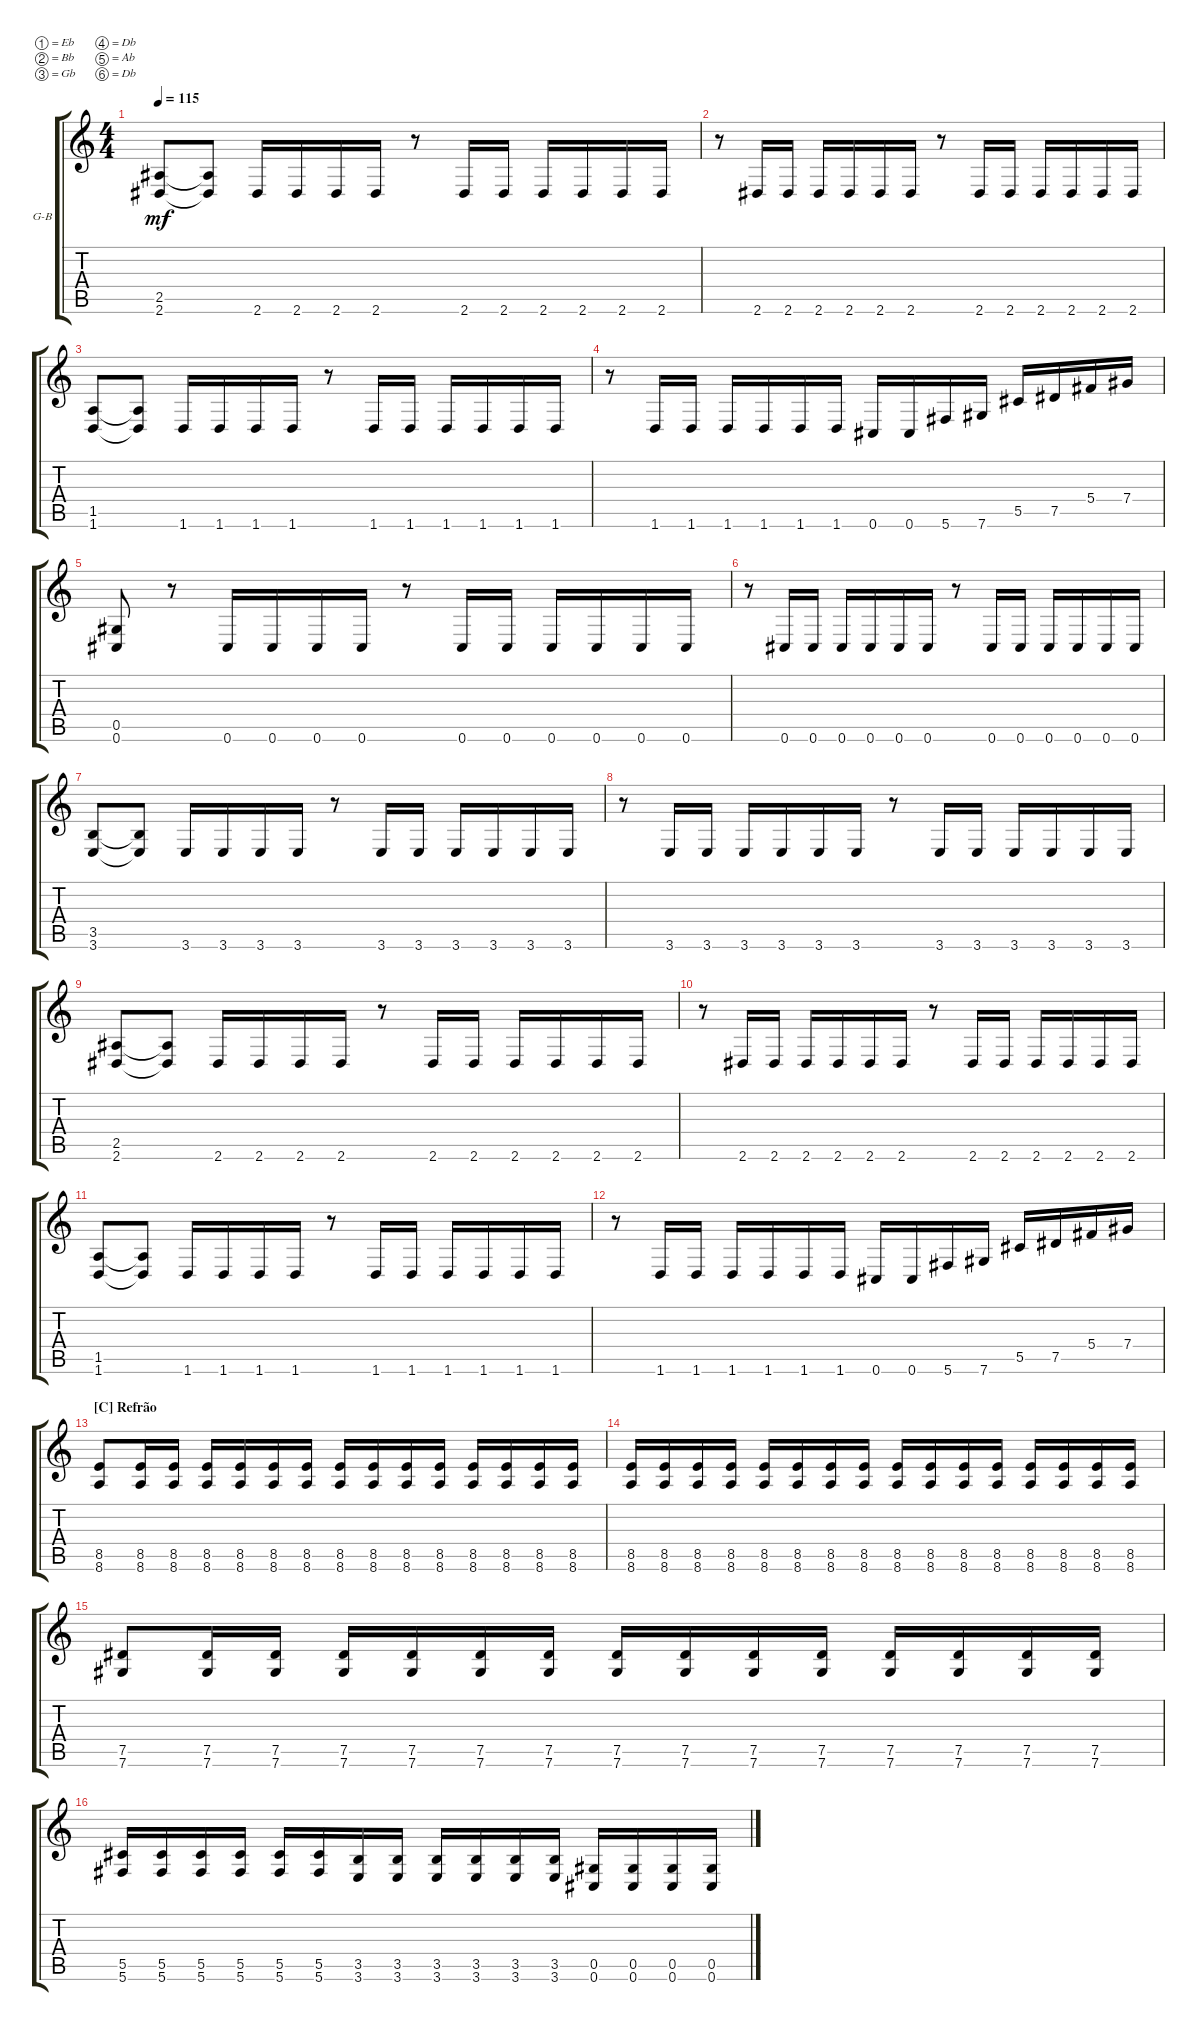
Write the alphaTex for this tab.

\defaultSystemsLayout 4
\bracketExtendMode groupsimilarinstruments
\firstSystemTrackNameOrientation horizontal
\otherSystemsTrackNameOrientation horizontal
\track ("Guitar Base" "G-B") {multiBarRest instrument acousticguitarsteel}
\staff {score tabs}
\tuning (Eb4 Bb3 Gb3 Db3 Ab2 Db2)
\ts (4 4)
\tempo 115
\clef g2
\ks c
(2.6 2.5).8{dy mf} (2.6{t} 2.5{t}).8 2.6.16 2.6.16 2.6.16 2.6.16 r.8 2.6.16 2.6.16 2.6.16 2.6.16 2.6.16 2.6.16 |
r.8 2.6.16 2.6.16 2.6.16 2.6.16 2.6.16 2.6.16 r.8 2.6.16 2.6.16 2.6.16 2.6.16 2.6.16 2.6.16 |
(1.6 1.5).8 (1.6{t} 1.5{t}).8 1.6.16 1.6.16 1.6.16 1.6.16 r.8 1.6.16 1.6.16 1.6.16 1.6.16 1.6.16 1.6.16 |
r.8 1.6.16 1.6.16 1.6.16 1.6.16 1.6.16 1.6.16 0.6.16 0.6.16 5.6.16 7.6.16 5.5.16 7.5.16 5.4.16 7.4.16 |
(0.6 0.5).8 r.8 0.6.16 0.6.16 0.6.16 0.6.16 r.8 0.6.16 0.6.16 0.6.16 0.6.16 0.6.16 0.6.16 |
r.8 0.6.16 0.6.16 0.6.16 0.6.16 0.6.16 0.6.16 r.8 0.6.16 0.6.16 0.6.16 0.6.16 0.6.16 0.6.16 |
(3.6 3.5).8 (3.6{t} 3.5{t}).8 3.6.16 3.6.16 3.6.16 3.6.16 r.8 3.6.16 3.6.16 3.6.16 3.6.16 3.6.16 3.6.16 |
r.8 3.6.16 3.6.16 3.6.16 3.6.16 3.6.16 3.6.16 r.8 3.6.16 3.6.16 3.6.16 3.6.16 3.6.16 3.6.16 |
(2.6 2.5).8 (2.6{t} 2.5{t}).8 2.6.16 2.6.16 2.6.16 2.6.16 r.8 2.6.16 2.6.16 2.6.16 2.6.16 2.6.16 2.6.16 |
r.8 2.6.16 2.6.16 2.6.16 2.6.16 2.6.16 2.6.16 r.8 2.6.16 2.6.16 2.6.16 2.6.16 2.6.16 2.6.16 |
(1.6 1.5).8 (1.6{t} 1.5{t}).8 1.6.16 1.6.16 1.6.16 1.6.16 r.8 1.6.16 1.6.16 1.6.16 1.6.16 1.6.16 1.6.16 |
r.8 1.6.16 1.6.16 1.6.16 1.6.16 1.6.16 1.6.16 0.6.16 0.6.16 5.6.16 7.6.16 5.5.16 7.5.16 5.4.16 7.4.16 |
\section ("C" "Refrão")
(8.6 8.5).8 (8.6 8.5).16 (8.6 8.5).16 (8.6 8.5).16 (8.6 8.5).16 (8.6 8.5).16 (8.6 8.5).16 (8.6 8.5).16 (8.6 8.5).16 (8.6 8.5).16 (8.6 8.5).16 (8.6 8.5).16 (8.6 8.5).16 (8.6 8.5).16 (8.6 8.5).16 |
(8.6 8.5).16 (8.6 8.5).16 (8.6 8.5).16 (8.6 8.5).16 (8.6 8.5).16 (8.6 8.5).16 (8.6 8.5).16 (8.6 8.5).16 (8.6 8.5).16 (8.6 8.5).16 (8.6 8.5).16 (8.6 8.5).16 (8.6 8.5).16 (8.6 8.5).16 (8.6 8.5).16 (8.6 8.5).16 |
(7.6 7.5).8 (7.6 7.5).16 (7.6 7.5).16 (7.6 7.5).16 (7.6 7.5).16 (7.6 7.5).16 (7.6 7.5).16 (7.6 7.5).16 (7.6 7.5).16 (7.6 7.5).16 (7.6 7.5).16 (7.6 7.5).16 (7.6 7.5).16 (7.6 7.5).16 (7.6 7.5).16 |
(5.6 5.5).16 (5.6 5.5).16 (5.5 5.6).16 (5.6 5.5).16 (5.6 5.5).16 (5.6 5.5).16 (3.6 3.5).16 (3.5 3.6).16 (3.6 3.5).16 (3.6 3.5).16 (3.5 3.6).16 (3.5 3.6).16 (0.6 0.5).16 (0.5 0.6).16 (0.6 0.5).16 (0.5 0.6).16
